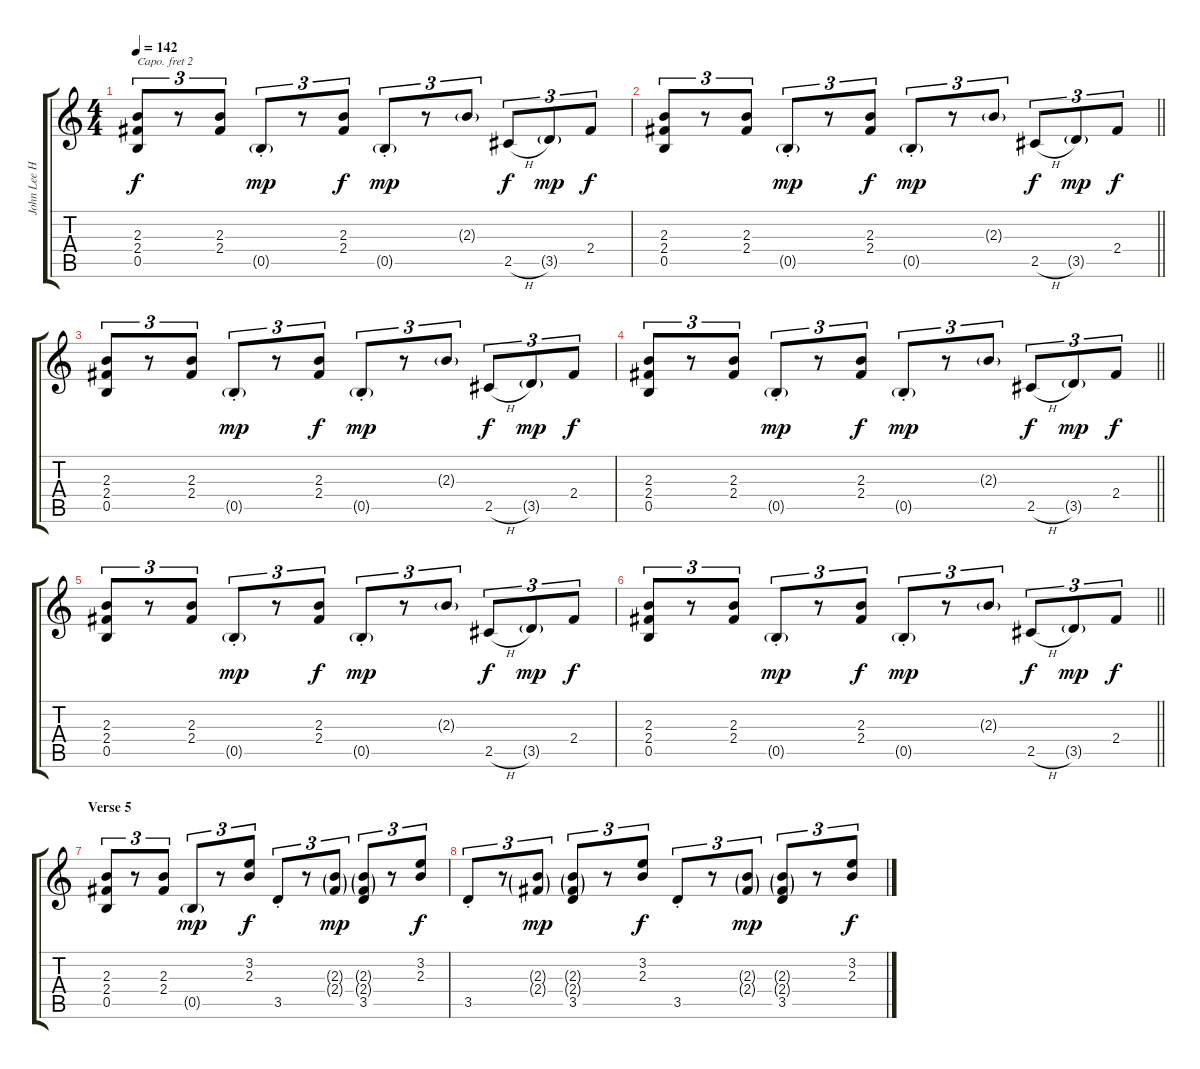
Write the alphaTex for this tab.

\track ("John Lee Hooker" "John Lee H") {instrument acousticguitarnylon}
\staff {score tabs}
\capo 2
\tuning (E4 B3 G3 D3 A2 E2) {hide}
\ts (4 4)
\tempo 142
\clef g2
\ks c
(2.3 2.4 0.5).8{tu (3 2) dy f} r.8{tu (3 2)} (2.3 2.4).8{tu (3 2)} 0.5{g st}.8{tu (3 2) dy mp} r.8{tu (3 2)} (2.3 2.4).8{tu (3 2) dy f} 0.5{g st}.8{tu (3 2) dy mp} r.8{tu (3 2)} 2.3{g}.8{tu (3 2)} 2.5{h}.8{tu (3 2) dy f} 3.5{g}.8{tu (3 2) dy mp} 2.4.8{tu (3 2) dy f} |
\barLineRight lightlight
(2.3 2.4 0.5).8{tu (3 2)} r.8{tu (3 2)} (2.3 2.4).8{tu (3 2)} 0.5{g st}.8{tu (3 2) dy mp} r.8{tu (3 2)} (2.3 2.4).8{tu (3 2) dy f} 0.5{g st}.8{tu (3 2) dy mp} r.8{tu (3 2)} 2.3{g}.8{tu (3 2)} 2.5{h}.8{tu (3 2) dy f} 3.5{g}.8{tu (3 2) dy mp} 2.4.8{tu (3 2) dy f} |
(2.3 2.4 0.5).8{tu (3 2)} r.8{tu (3 2)} (2.3 2.4).8{tu (3 2)} 0.5{g st}.8{tu (3 2) dy mp} r.8{tu (3 2)} (2.3 2.4).8{tu (3 2) dy f} 0.5{g st}.8{tu (3 2) dy mp} r.8{tu (3 2)} 2.3{g}.8{tu (3 2)} 2.5{h}.8{tu (3 2) dy f} 3.5{g}.8{tu (3 2) dy mp} 2.4.8{tu (3 2) dy f} |
\barLineRight lightlight
(2.3 2.4 0.5).8{tu (3 2)} r.8{tu (3 2)} (2.3 2.4).8{tu (3 2)} 0.5{g st}.8{tu (3 2) dy mp} r.8{tu (3 2)} (2.3 2.4).8{tu (3 2) dy f} 0.5{g st}.8{tu (3 2) dy mp} r.8{tu (3 2)} 2.3{g}.8{tu (3 2)} 2.5{h}.8{tu (3 2) dy f} 3.5{g}.8{tu (3 2) dy mp} 2.4.8{tu (3 2) dy f} |
(2.3 2.4 0.5).8{tu (3 2)} r.8{tu (3 2)} (2.3 2.4).8{tu (3 2)} 0.5{g st}.8{tu (3 2) dy mp} r.8{tu (3 2)} (2.3 2.4).8{tu (3 2) dy f} 0.5{g st}.8{tu (3 2) dy mp} r.8{tu (3 2)} 2.3{g}.8{tu (3 2)} 2.5{h}.8{tu (3 2) dy f} 3.5{g}.8{tu (3 2) dy mp} 2.4.8{tu (3 2) dy f} |
\barLineRight lightlight
(2.3 2.4 0.5).8{tu (3 2)} r.8{tu (3 2)} (2.3 2.4).8{tu (3 2)} 0.5{g st}.8{tu (3 2) dy mp} r.8{tu (3 2)} (2.3 2.4).8{tu (3 2) dy f} 0.5{g st}.8{tu (3 2) dy mp} r.8{tu (3 2)} 2.3{g}.8{tu (3 2)} 2.5{h}.8{tu (3 2) dy f} 3.5{g}.8{tu (3 2) dy mp} 2.4.8{tu (3 2) dy f} |
\section ("" "Verse 5")
(2.3 2.4 0.5).8{tu (3 2)} r.8{tu (3 2)} (2.3 2.4).8{tu (3 2)} 0.5{g}.8{tu (3 2) dy mp} r.8{tu (3 2)} (3.2 2.3).8{tu (3 2) dy f} 3.5{st}.8{tu (3 2)} r.8{tu (3 2)} (2.3{g} 2.4{g}).8{tu (3 2) dy mp} (2.3{g} 2.4{g} 3.5).8{tu (3 2)} r.8{tu (3 2)} (3.2 2.3).8{tu (3 2) dy f} |
3.5{st}.8{tu (3 2)} r.8{tu (3 2)} (2.3{g} 2.4{g}).8{tu (3 2) dy mp} (2.3{g} 2.4{g} 3.5).8{tu (3 2)} r.8{tu (3 2)} (3.2 2.3).8{tu (3 2) dy f} 3.5{st}.8{tu (3 2)} r.8{tu (3 2)} (2.3{g} 2.4{g}).8{tu (3 2) dy mp} (2.3{g} 2.4{g} 3.5).8{tu (3 2)} r.8{tu (3 2)} (3.2 2.3).8{tu (3 2) dy f}
